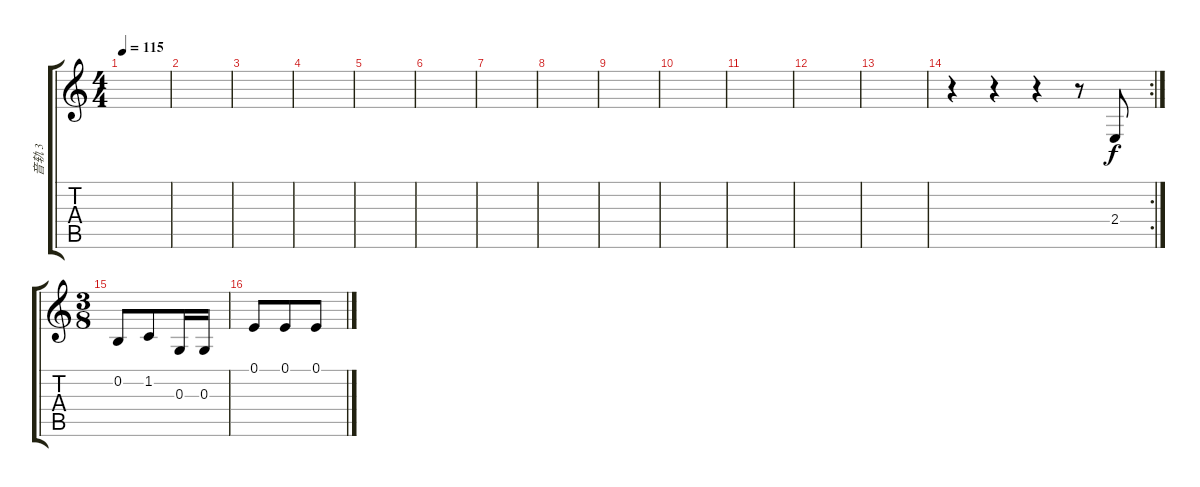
\track ("音轨 3" "音轨 3") {instrument honkytonkpiano}
\staff {score tabs}
\tuning (E4 B3 G3 D3 A2 E2) {hide}
\ts (4 4)
\tempo 115
\clef g2
\ks c
|
|
|
|
|
|
|
|
|
|
|
|
|
\rc 2
r.4 r.4 r.4 r.8 2.4.8 |
\ts (3 8)
0.2.8 1.2.8 0.3.16 0.3.16 |
0.1.8 0.1.8 0.1.8
